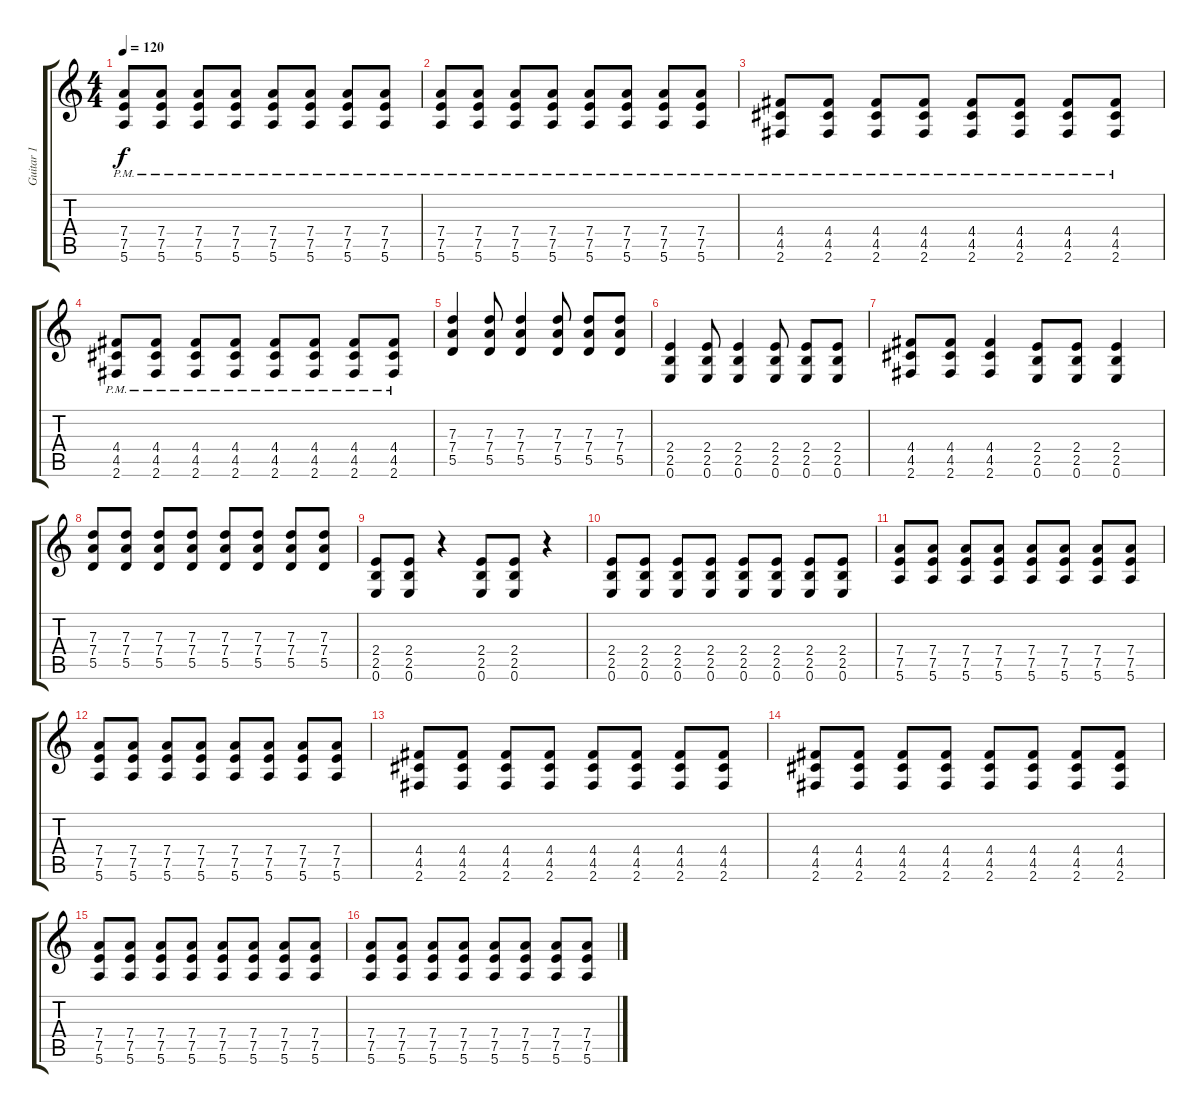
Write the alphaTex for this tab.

\track ("Guitar 1" "Guitar 1") {instrument overdrivenguitar}
\staff {score tabs}
\tuning (E4 B3 G3 D3 A2 E2) {hide}
\ts (4 4)
\tempo 120
\clef g2
\ks c
(7.4{pm} 7.5{pm} 5.6{pm}).8{dy f} (7.4{pm} 7.5{pm} 5.6{pm}).8 (7.4{pm} 7.5{pm} 5.6{pm}).8 (7.4{pm} 7.5{pm} 5.6{pm}).8 (7.4{pm} 7.5{pm} 5.6{pm}).8 (7.4{pm} 7.5{pm} 5.6{pm}).8 (7.4{pm} 7.5{pm} 5.6{pm}).8 (7.4{pm} 7.5{pm} 5.6{pm}).8 |
(7.4{pm} 7.5{pm} 5.6{pm}).8 (7.4{pm} 7.5{pm} 5.6{pm}).8 (7.4{pm} 7.5{pm} 5.6{pm}).8 (7.4{pm} 7.5{pm} 5.6{pm}).8 (7.4{pm} 7.5{pm} 5.6{pm}).8 (7.4{pm} 7.5{pm} 5.6{pm}).8 (7.4{pm} 7.5{pm} 5.6{pm}).8 (7.4{pm} 7.5{pm} 5.6{pm}).8 |
(4.4{pm} 4.5{pm} 2.6{pm}).8 (4.4{pm} 4.5{pm} 2.6{pm}).8 (4.4{pm} 4.5{pm} 2.6{pm}).8 (4.4{pm} 4.5{pm} 2.6{pm}).8 (4.4{pm} 4.5{pm} 2.6{pm}).8 (4.4{pm} 4.5{pm} 2.6{pm}).8 (4.4{pm} 4.5{pm} 2.6{pm}).8 (4.4{pm} 4.5{pm} 2.6{pm}).8 |
(4.4{pm} 4.5{pm} 2.6{pm}).8 (4.4{pm} 4.5{pm} 2.6{pm}).8 (4.4{pm} 4.5{pm} 2.6{pm}).8 (4.4{pm} 4.5{pm} 2.6{pm}).8 (4.4{pm} 4.5{pm} 2.6{pm}).8 (4.4{pm} 4.5{pm} 2.6{pm}).8 (4.4{pm} 4.5{pm} 2.6{pm}).8 (4.4{pm} 4.5{pm} 2.6{pm}).8 |
(7.3 7.4 5.5).4 (7.3 7.4 5.5).8 (7.3 7.4 5.5).4 (7.3 7.4 5.5).8 (7.3 7.4 5.5).8 (7.3 7.4 5.5).8 |
(2.4 2.5 0.6).4 (2.4 2.5 0.6).8 (2.4 2.5 0.6).4 (2.4 2.5 0.6).8 (2.4 2.5 0.6).8 (2.4 2.5 0.6).8 |
(4.4 4.5 2.6).8 (4.4 4.5 2.6).8 (4.4 4.5 2.6).4 (2.4 2.5 0.6).8 (2.4 2.5 0.6).8 (2.4 2.5 0.6).4 |
(7.3 7.4 5.5).8 (7.3 7.4 5.5).8 (7.3 7.4 5.5).8 (7.3 7.4 5.5).8 (7.3 7.4 5.5).8 (7.3 7.4 5.5).8 (7.3 7.4 5.5).8 (7.3 7.4 5.5).8 |
(2.4 2.5 0.6).8 (2.4 2.5 0.6).8 r.4 (2.4 2.5 0.6).8 (2.4 2.5 0.6).8 r.4 |
(2.4 2.5 0.6).8 (2.4 2.5 0.6).8 (2.4 2.5 0.6).8 (2.4 2.5 0.6).8 (2.4 2.5 0.6).8 (2.4 2.5 0.6).8 (2.4 2.5 0.6).8 (2.4 2.5 0.6).8 |
(7.4 7.5 5.6).8 (7.4 7.5 5.6).8 (7.4 7.5 5.6).8 (7.4 7.5 5.6).8 (7.4 7.5 5.6).8 (7.4 7.5 5.6).8 (7.4 7.5 5.6).8 (7.4 7.5 5.6).8 |
(7.4 7.5 5.6).8 (7.4 7.5 5.6).8 (7.4 7.5 5.6).8 (7.4 7.5 5.6).8 (7.4 7.5 5.6).8 (7.4 7.5 5.6).8 (7.4 7.5 5.6).8 (7.4 7.5 5.6).8 |
(4.4 4.5 2.6).8 (4.4 4.5 2.6).8 (4.4 4.5 2.6).8 (4.4 4.5 2.6).8 (4.4 4.5 2.6).8 (4.4 4.5 2.6).8 (4.4 4.5 2.6).8 (4.4 4.5 2.6).8 |
(4.4 4.5 2.6).8 (4.4 4.5 2.6).8 (4.4 4.5 2.6).8 (4.4 4.5 2.6).8 (4.4 4.5 2.6).8 (4.4 4.5 2.6).8 (4.4 4.5 2.6).8 (4.4 4.5 2.6).8 |
(7.4 7.5 5.6).8 (7.4 7.5 5.6).8 (7.4 7.5 5.6).8 (7.4 7.5 5.6).8 (7.4 7.5 5.6).8 (7.4 7.5 5.6).8 (7.4 7.5 5.6).8 (7.4 7.5 5.6).8 |
(7.4 7.5 5.6).8 (7.4 7.5 5.6).8 (7.4 7.5 5.6).8 (7.4 7.5 5.6).8 (7.4 7.5 5.6).8 (7.4 7.5 5.6).8 (7.4 7.5 5.6).8 (7.4 7.5 5.6).8
